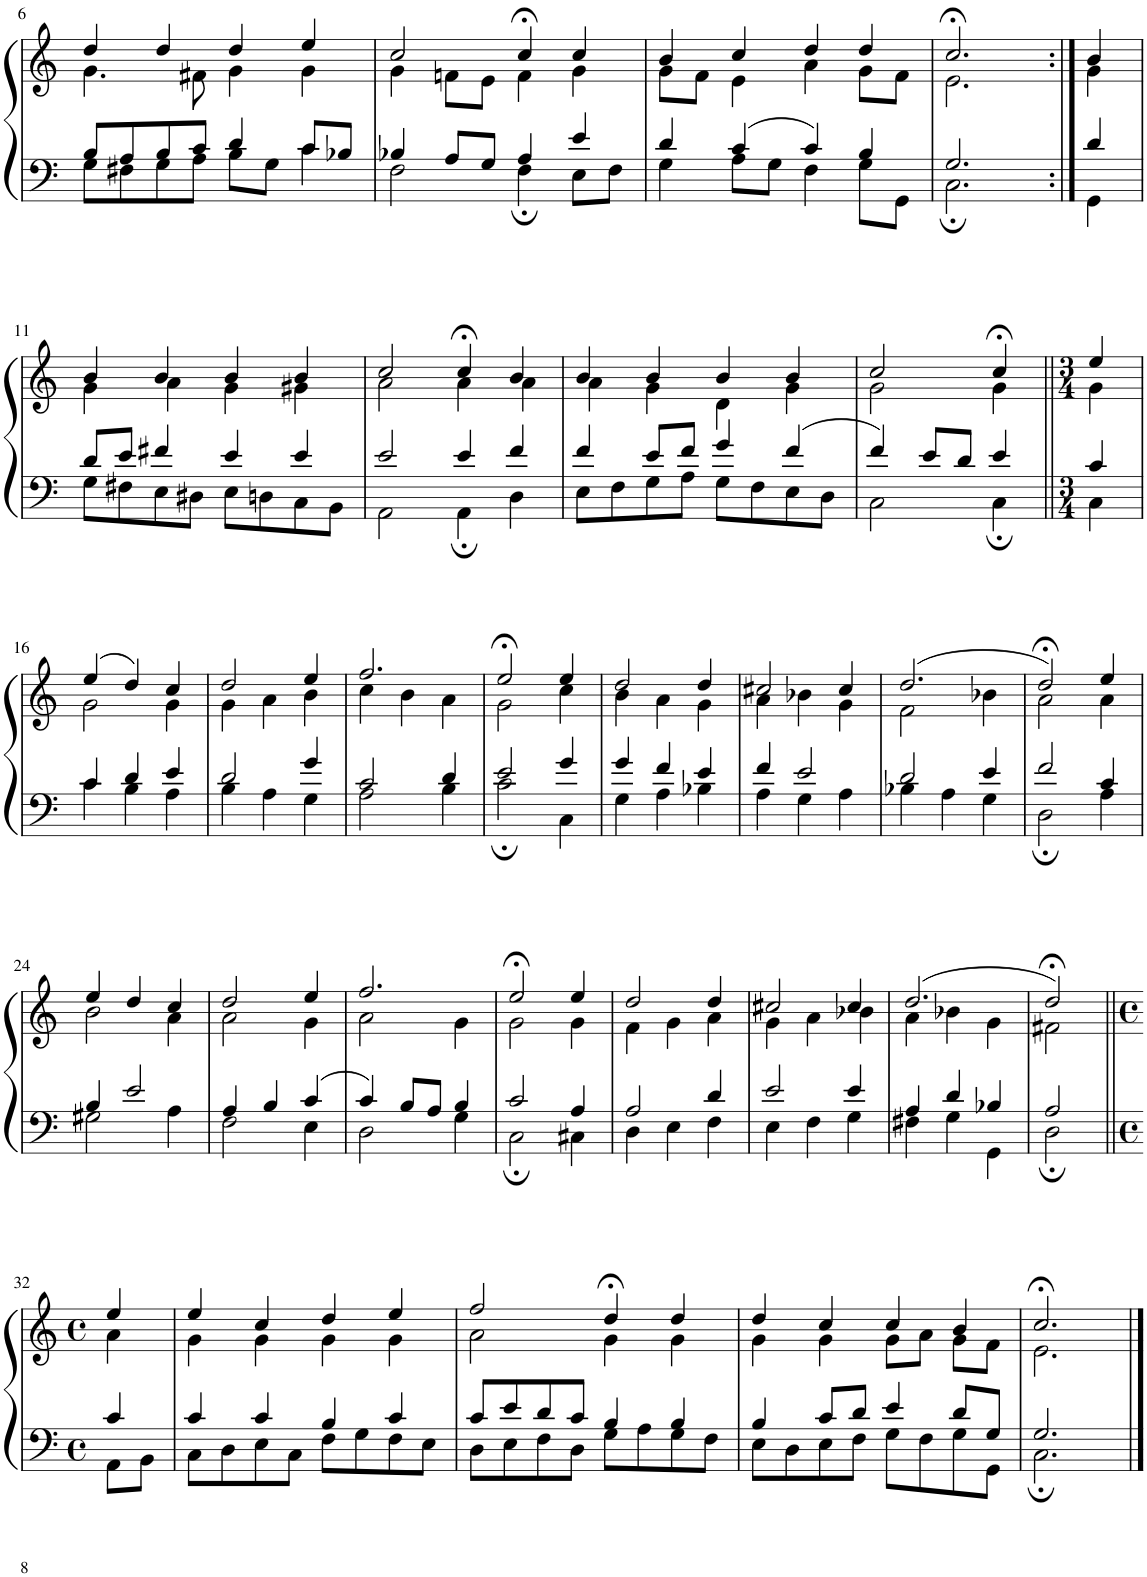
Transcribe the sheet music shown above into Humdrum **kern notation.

**kern	**kern
*part1	*part1
*staff2	*staff1
*I"Piano	*
*I'Pno	*
!!LO:PB:g=z
*clefF4	*clefG2
*k[]	*k[]
*M4/4	*M4/4
*met(c)	*met(c)
=6	=6
*^	*^
8B/L	8G\L	4dd/	4.g\
8A/	8F#X\	.	.
8B/	8G\	4dd/	.
8c/J	8A\J	.	8f#X\
4d/	8B\L	4dd/	4g\
.	8G\J	.	.
8c/L	4c\	4ee/	4g\
8B-X/J	.	.	.
=7	=7	=7	=7
4B-X/	2F\	2cc/	4g\
8A/L	.	.	8fn\L
8G/J	.	.	8e\J
4A/	4F;\	4cc;</	4f\
4e/	8E\L	4cc/	4g\
.	8F\J	.	.
=8	=8	=8	=8
4d/	4G\	4b/	8g\L
.	.	.	8f\J
4c/	8A\L	4cc/	4e\
.	8G\J	.	.
4c/	4F\	4dd/	4a\
4B/	8G\L	4dd/	8g\L
.	8GG\J	.	8f\J
=9	=9	=9	=9
2.G/	2.C;\	2.cc;</	2.e\
=10:|!	=10:|!	=10:|!	=10:|!
4d/	4GG\	4b/	4g\
!!LO:LB:g=z	!!
=11	=11	=11	=11
8d/L	8G\L	4b/	4g\
8e/J	8F#X\	.	.
4f#X/	8E\	4b/	4a\
.	8D#X\J	.	.
4e/	8E\L	4b/	4g\
.	8Dn\	.	.
4e/	8C\	4b/	4g#X\
.	8BB\J	.	.
=12	=12	=12	=12
2e/	2AA\	2cc/	2a\
4e/	4AA;\	4cc;</	4a\
4f/	4D\	4b/	4a\
=13	=13	=13	=13
4f/	8E\L	4b/	4a\
.	8F\	.	.
8e/L	8G\	4b/	4g\
8f/J	8A\J	.	.
4g/	8G\L	4b/	4d\
.	8F\	.	.
4f/	8E\	4b/	4g\
.	8D\J	.	.
=14	=14	=14	=14
4f/	2C\	2cc/	2g\
8e/L	.	.	.
8d/J	.	.	.
4e/	4C;\	4cc;</	4g\
=15||	=15||	=15||	=15||
*M3/4	*	*M3/4	*
4c/	4C\	4ee/	4g\
!!LO:LB:g=z	!!
=16	=16	=16	=16
4c/	4c\	(4ee/	2g\
4d/	4B\	4dd/)	.
4e/	4A\	4cc/	4g\
=17	=17	=17	=17
2d/	4B\	2dd/	4g\
.	4A\	.	4a\
4g/	4G\	4ee/	4b\
=18	=18	=18	=18
2c/	2A\	2.ff/	4cc\
.	.	.	4b\
4d/	4B\	.	4a\
=19	=19	=19	=19
2e/	2c;\	2ee;</	2g\
4g/	4C\	4ee/	4cc\
=20	=20	=20	=20
4g/	4G\	2dd/	4b\
4f/	4A\	.	4a\
4e/	4B-X\	4dd/	4g\
=21	=21	=21	=21
4f/	4A\	2cc#X/	4a\
2e/	4G\	.	4b-X\
.	4A\	4cc#/	4g\
=22	=22	=22	=22
2d/	4B-X\	(2.dd/	2f\
.	4A\	.	.
4e/	4G\	.	4b-X\
=23	=23	=23	=23
2f/	2D;\	2dd;</)	2a\
4c/	4A\	4ee/	4a\
!!LO:LB:g=z	!!
=24	=24	=24	=24
4B/	2G#X\	4ee/	2b\
2e/	.	4dd/	.
.	4A\	4cc/	4a\
=25	=25	=25	=25
4A/	2F\	2dd/	2a\
4B/	.	.	.
4c/	4E\	4ee/	4g\
=26	=26	=26	=26
4c/	2D\	2.ff/	2a\
8B/L	.	.	.
8A/J	.	.	.
4B/	4G\	.	4g\
=27	=27	=27	=27
2c/	2C;\	2ee;</	2g\
4A/	4C#X\	4ee/	4g\
=28	=28	=28	=28
2A/	4D\	2dd/	4f\
.	4E\	.	4g\
4d/	4F\	4dd/	4a\
=29	=29	=29	=29
2e/	4E\	2cc#X/	4g\
.	4F\	.	4a\
4e/	4G\	4cc#/	4b-X\
=30	=30	=30	=30
4A/	4F#X\	(2.dd/	4a\
4d/	4G\	.	4b-X\
4B-X/	4GG\	.	4g\
=31	=31	=31	=31
2A/	2D;\	2dd;</)	2f#X\
!!LO:LB:g=z	!!
=32||	=32||	=32||	=32||
*M4/4	*	*M4/4	*
*met(c)	*	*met(c)	*
4c/	8AA\L	4ee/	4a\
.	8BB\J	.	.
=33	=33	=33	=33
4c/	8C\L	4ee/	4g\
.	8D\	.	.
4c/	8E\	4cc/	4g\
.	8C\J	.	.
4B/	8F\L	4dd/	4g\
.	8G\	.	.
4c/	8F\	4ee/	4g\
.	8E\J	.	.
=34	=34	=34	=34
8c/L	8D\L	2ff/	2a\
8e/	8E\	.	.
8d/	8F\	.	.
8c/J	8D\J	.	.
4B/	8G\L	4dd;</	4g\
.	8A\	.	.
4B/	8G\	4dd/	4g\
.	8F\J	.	.
=35	=35	=35	=35
4B/	8E\L	4dd/	4g\
.	8D\	.	.
8c/L	8E\	4cc/	4g\
8d/J	8F\J	.	.
4e/	8G\L	4cc/	8g\L
.	8F\	.	8a\J
8d/L	8G\	4b/	8g\L
8G/J	8GG\J	.	8f\J
=36	=36	=36	=36
2.G/	2.C;\	2.cc;</	2.e\
*v	*v	*	*
*	*v	*v
==	==
*-	*-
